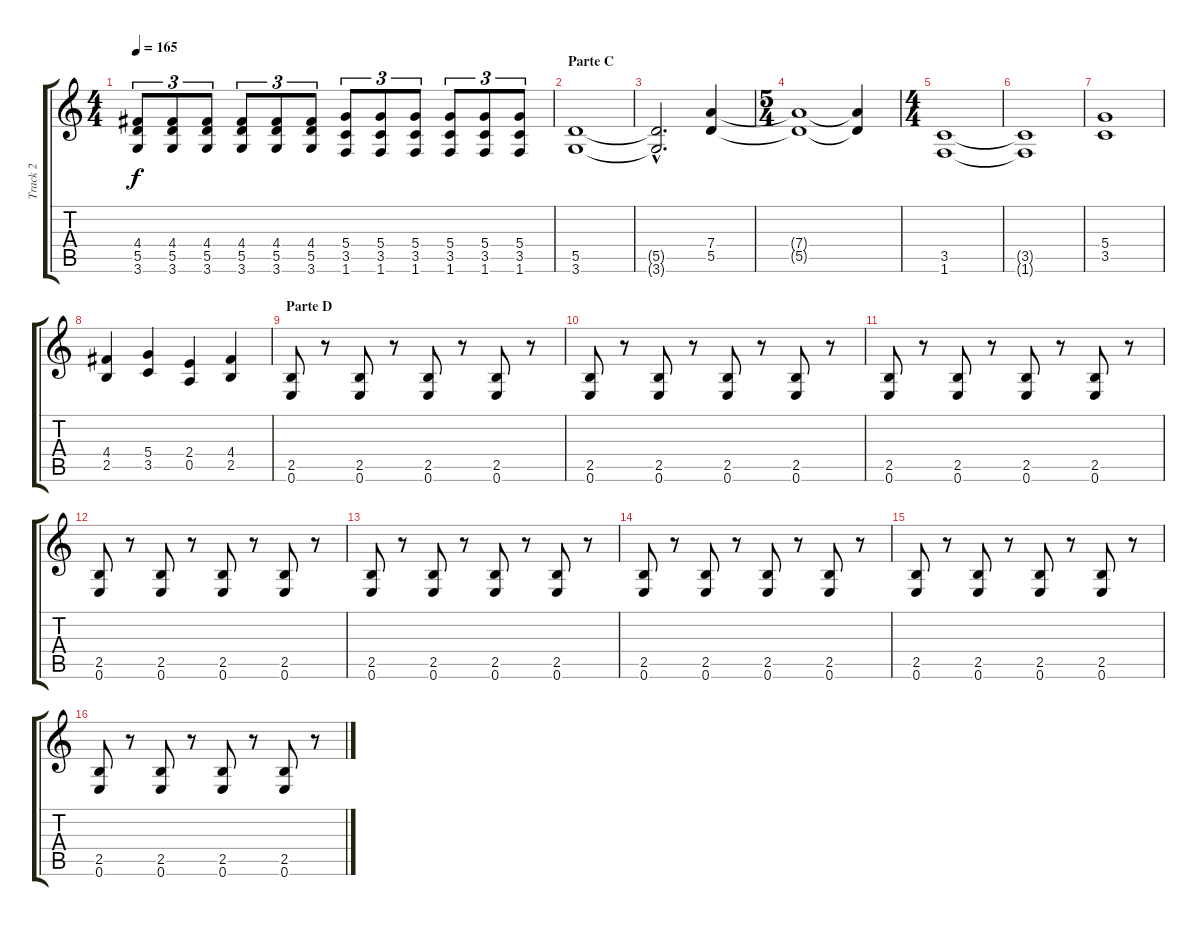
\track ("Track 2" "Track 2") {instrument distortionguitar}
\staff {score tabs}
\tuning (E4 B3 G3 D3 A2 E2) {hide}
\ts (4 4)
\tempo 165
\clef g2
\ks c
(4.4 5.5 3.6).8{tu (3 2) dy f} (4.4 5.5 3.6).8{tu (3 2)} (4.4 5.5 3.6).8{tu (3 2)} (4.4 5.5 3.6).8{tu (3 2)} (4.4 5.5 3.6).8{tu (3 2)} (4.4 5.5 3.6).8{tu (3 2)} (5.4 3.5 1.6).8{tu (3 2)} (5.4 3.5 1.6).8{tu (3 2)} (5.4 3.5 1.6).8{tu (3 2)} (5.4 3.5 1.6).8{tu (3 2)} (5.4 3.5 1.6).8{tu (3 2)} (5.4 3.5 1.6).8{tu (3 2)} |
\section ("" "Parte C")
(5.5 3.6).1 |
(5.5{hac t} 3.6{hac t}).2{d} (7.4 5.5).4 |
\ts (5 4)
(7.4{t} 5.5{t}).1 (7.4{t} 5.5{t}).4 |
\ts (4 4)
(3.5 1.6).1 |
(3.5{t} 1.6{t}).1 |
(5.4 3.5).1 |
(4.4 2.5).4 (5.4 3.5).4 (2.4 0.5).4 (4.4 2.5).4 |
\section ("" "Parte D")
(2.5 0.6).8 r.8 (2.5 0.6).8 r.8 (2.5 0.6).8 r.8 (2.5 0.6).8 r.8 |
(2.5 0.6).8 r.8 (2.5 0.6).8 r.8 (2.5 0.6).8 r.8 (2.5 0.6).8 r.8 |
(2.5 0.6).8 r.8 (2.5 0.6).8 r.8 (2.5 0.6).8 r.8 (2.5 0.6).8 r.8 |
(2.5 0.6).8 r.8 (2.5 0.6).8 r.8 (2.5 0.6).8 r.8 (2.5 0.6).8 r.8 |
(2.5 0.6).8 r.8 (2.5 0.6).8 r.8 (2.5 0.6).8 r.8 (2.5 0.6).8 r.8 |
(2.5 0.6).8 r.8 (2.5 0.6).8 r.8 (2.5 0.6).8 r.8 (2.5 0.6).8 r.8 |
(2.5 0.6).8 r.8 (2.5 0.6).8 r.8 (2.5 0.6).8 r.8 (2.5 0.6).8 r.8 |
(2.5 0.6).8 r.8 (2.5 0.6).8 r.8 (2.5 0.6).8 r.8 (2.5 0.6).8 r.8
